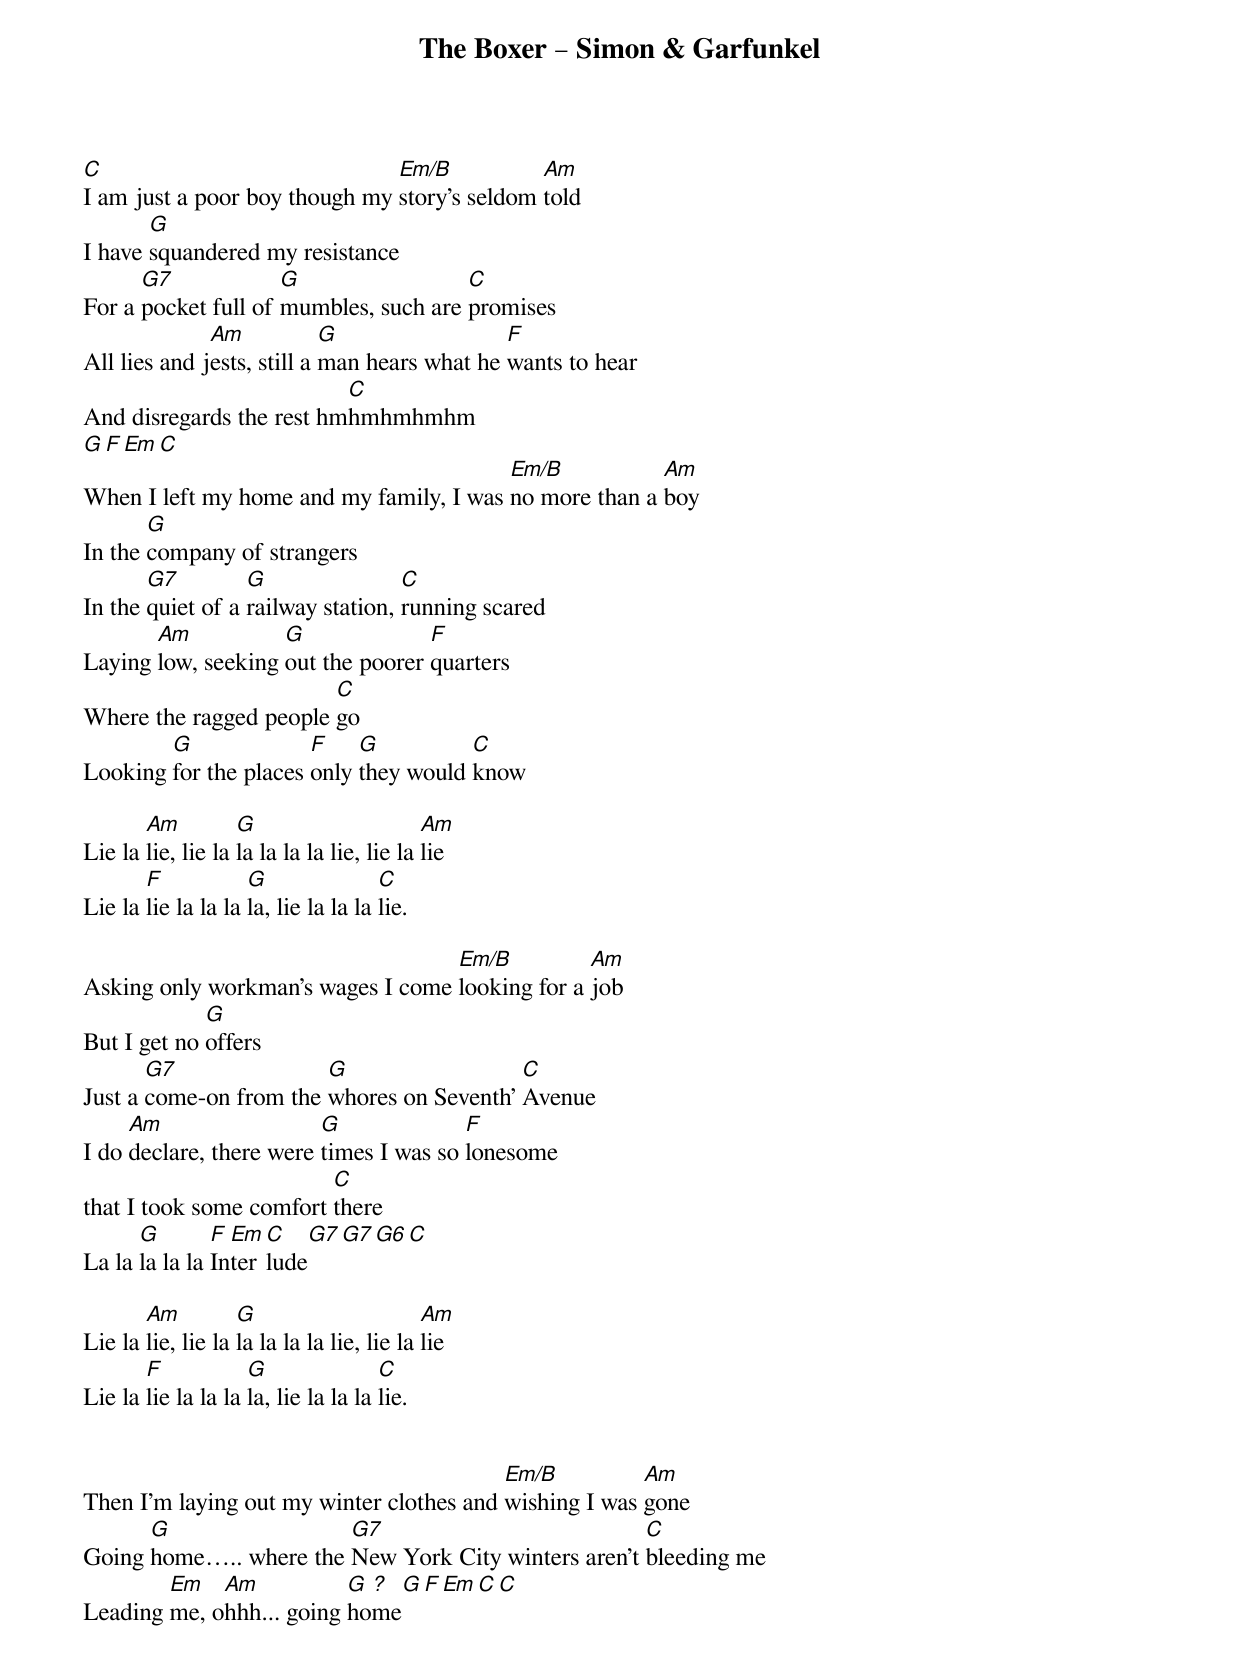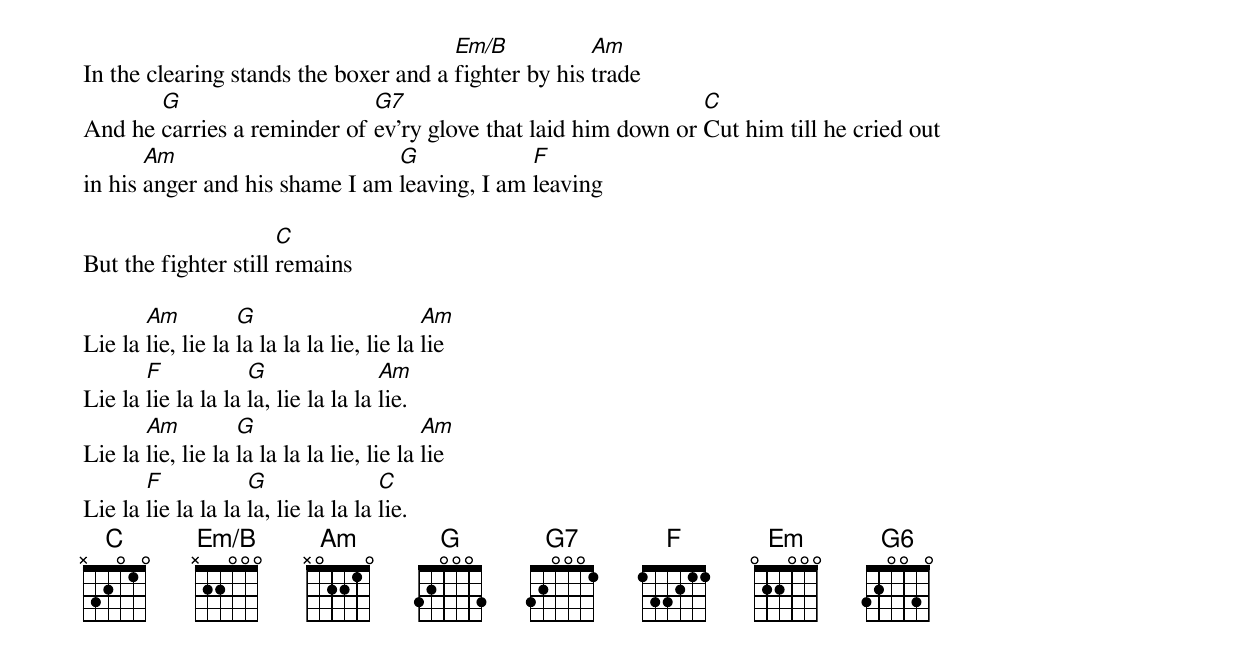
The Boxer – Simon & Garfunkel
G6: 320030; Em/B: X22000

C                              Em/B           Am
I am just a poor boy though my story’s seldom told
       G
I have squandered my resistance
      G7             G                 C
For a pocket full of mumbles, such are promises
              Am            G                 F
All lies and jests, still a man hears what he wants to hear
                          C
And disregards the rest hmhmhmhmhm
        G              F       Em     C
                                         Em/B           Am
When I left my home and my family, I was no more than a boy
       G
In the company of strangers
       G7         G                C
In the quiet of a railway station, running scared
       Am           G              F
Laying low, seeking out the poorer quarters
                        C
Where the ragged people go
        G              F    G          C
Looking for the places only they would know

       Am          G                       Am
Lie la lie, lie la la la la la lie, lie la lie
       F            G                C
Lie la lie la la la la, lie la la la lie.

                                   Em/B          Am
Asking only workman’s wages I come looking for a job
             G
But I get no offers
       G7               G                  C
Just a come-on from the whores on Seventh’ Avenue
     Am                  G              F
I do declare, there were times I was so lonesome
                         C
that I took some comfort there
      G        F Em C    G7     G7 G6 C
La la la la la Interlude

       Am          G                       Am
Lie la lie, lie la la la la la lie, lie la lie
       F            G                C
Lie la lie la la la la, lie la la la lie.


                                          Em/B          Am
Then I’m laying out my winter clothes and wishing I was gone
      G                 G7                           C
Going home….. where the New York City winters aren’t bleeding me
        Em   Am           G ? G F Em C       C
Leading me, ohhh... going home
                                       Em/B           Am
In the clearing stands the boxer and a fighter by his trade
       G                     G7                                C
And he carries a reminder of ev’ry glove that laid him down or Cut him till he cried out
       Am                       G             F
in his anger and his shame I am leaving, I am leaving

                      C
But the fighter still remains

       Am          G                       Am
Lie la lie, lie la la la la la lie, lie la lie
       F            G                Am
Lie la lie la la la la, lie la la la lie.
       Am          G                       Am
Lie la lie, lie la la la la la lie, lie la lie
       F            G                C
Lie la lie la la la la, lie la la la lie.
